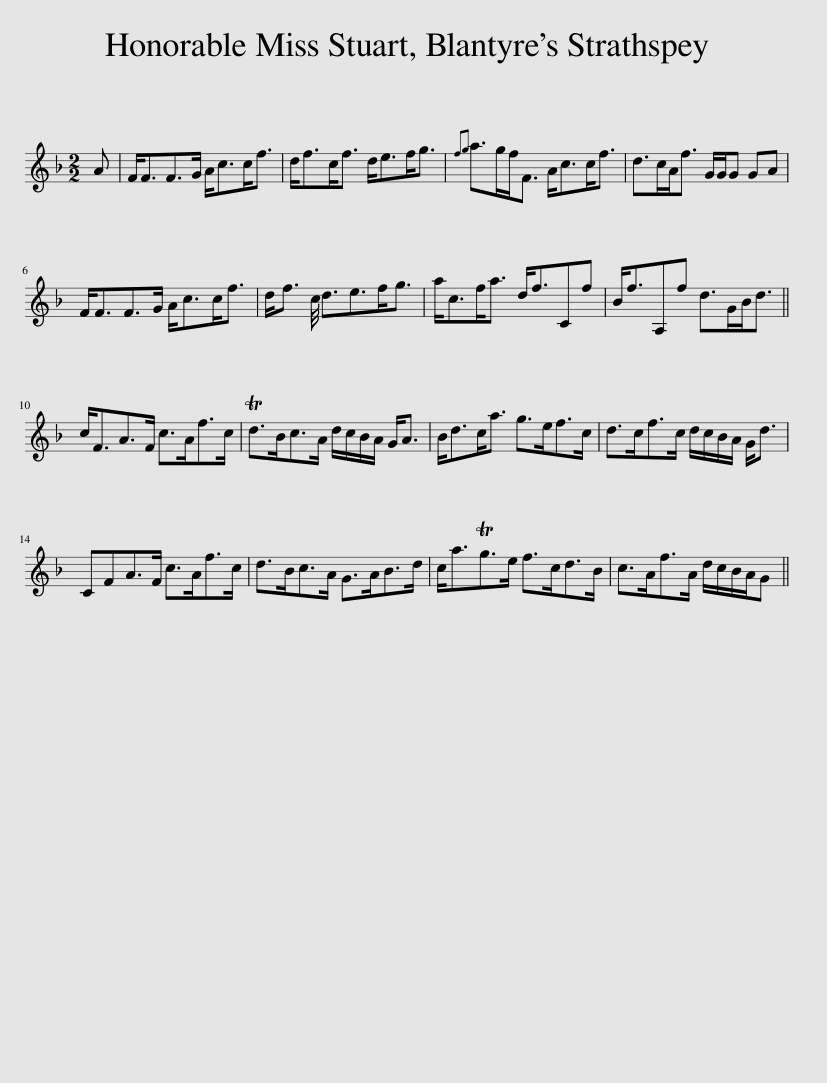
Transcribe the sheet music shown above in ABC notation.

X:1
L:1/8
M:2/2
I:linebreak $
K:F
V:1 treble
V:1
 A | F<FF>G A<cc<f | d<fc<f d<ef<g |{fg} a>gf<F A<cc<f | d>cA<f G/G/G GA |$ %5
 F<FF>G A<cc<f | d<f c/4 d3/2e>fg3/2 | a<cf<a d<fCf | B<fA,f d>GB<d ||$ c<FA>F c>Af>c | %10
 Td>Bc>A d/c/B/A/ G<A | B<dc<a g>ef>c | d>cf>c d/c/B/A/ G<d |$ CFA>F c>Af>c | d>Bc>A G>AB>d | %15
 c<aTg>e f>cd>B | c>Af>A d/c/B/A/G || %17
